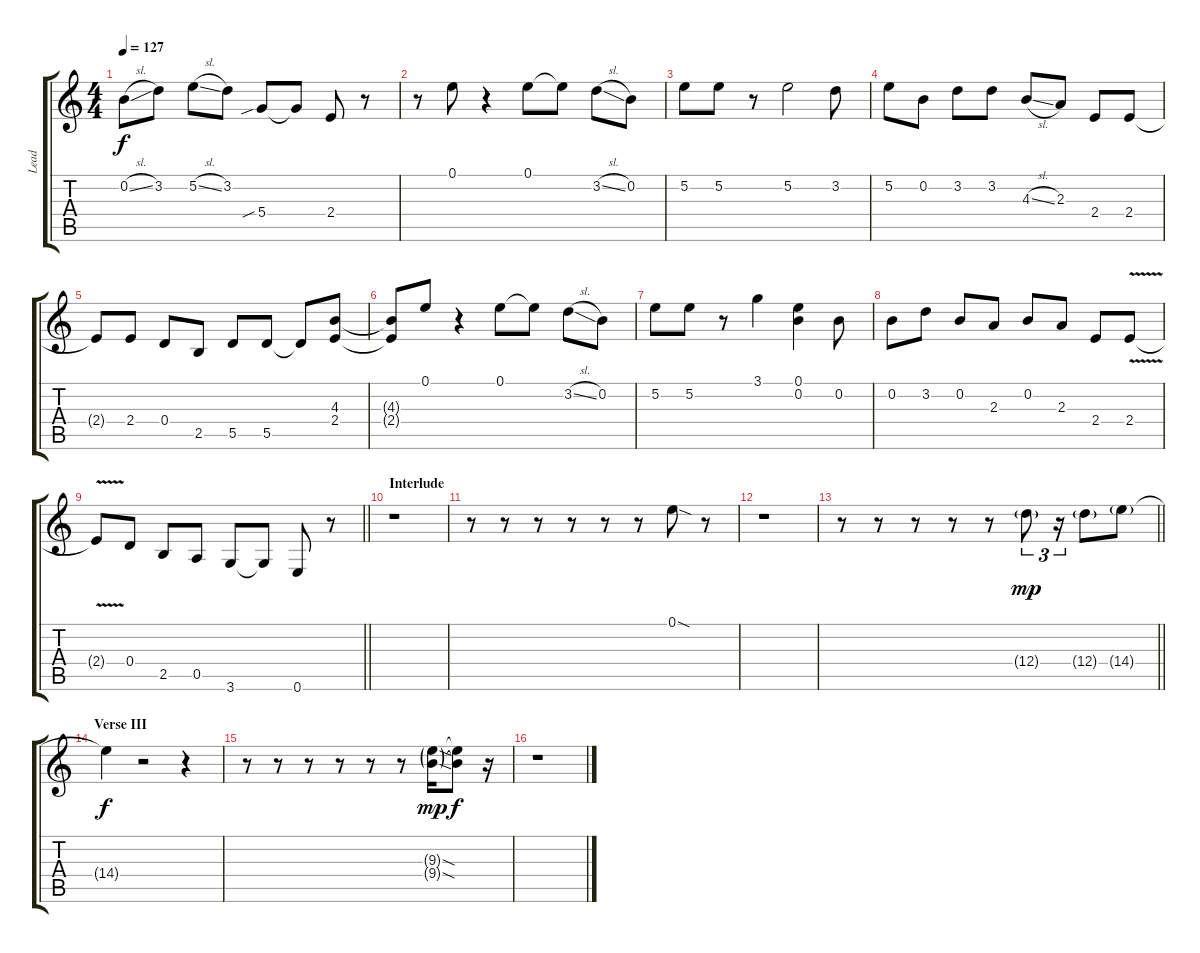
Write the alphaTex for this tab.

\track ("Lead" "Lead") {instrument overdrivenguitar}
\staff {score tabs}
\tuning (E4 B3 G3 D3 A2 E2) {hide}
\ts (4 4)
\tempo 127
\clef g2
\ks c
0.2{sl}.8{dy f} 3.2.8 5.2{sl}.8 3.2.8 5.4{sib}.8 5.4{t}.8 2.4.8 r.8 |
r.8 0.1.8 r.4 0.1.8 0.1{t}.8 3.2{sl}.8 0.2.8 |
5.2.8 5.2.8 r.8 5.2.2 3.2.8 |
5.2.8 0.2.8 3.2.8 3.2.8 4.3{sl}.8 2.3.8 2.4.8 2.4.8 |
2.4{t}.8 2.4.8 0.4.8 2.5.8 5.5.8 5.5.8 5.5{t}.8 (4.3 2.4).8 |
(4.3{t} 2.4{t}).8 0.1.8 r.4 0.1.8 0.1{t}.8 3.2{sl}.8 0.2.8 |
5.2.8 5.2.8 r.8 3.1.4 (0.1 0.2).4 0.2.8 |
0.2.8 3.2.8 0.2.8 2.3.8 0.2.8 2.3.8 2.4.8 2.4{v}.8 |
\barLineRight lightlight
2.4{t}.8 0.4.8 2.5.8 0.5.8 3.6.8 3.6{t}.8 0.6.8 r.8 |
\section ("" "Interlude")
r.1 |
r.8 r.8 r.8 r.8 r.8 r.8 0.1{sod}.8 r.8 |
r.1 |
\barLineRight lightlight
r.8 r.8 r.8 r.8 r.8 12.4{g}.8{tu (3 2) dy mp} r.16{tu (3 2)} 12.4{g}.8 14.4{g}.8 |
\section ("" "Verse III")
14.4{t}.4{dy f} r.2 r.4 |
r.8 r.8 r.8 r.8 r.8 r.8 (9.3{sod g} 9.4{sod g}).16{dy mp} (9.3{t} 9.4{t}).8{dy f} r.16 |
r.1
